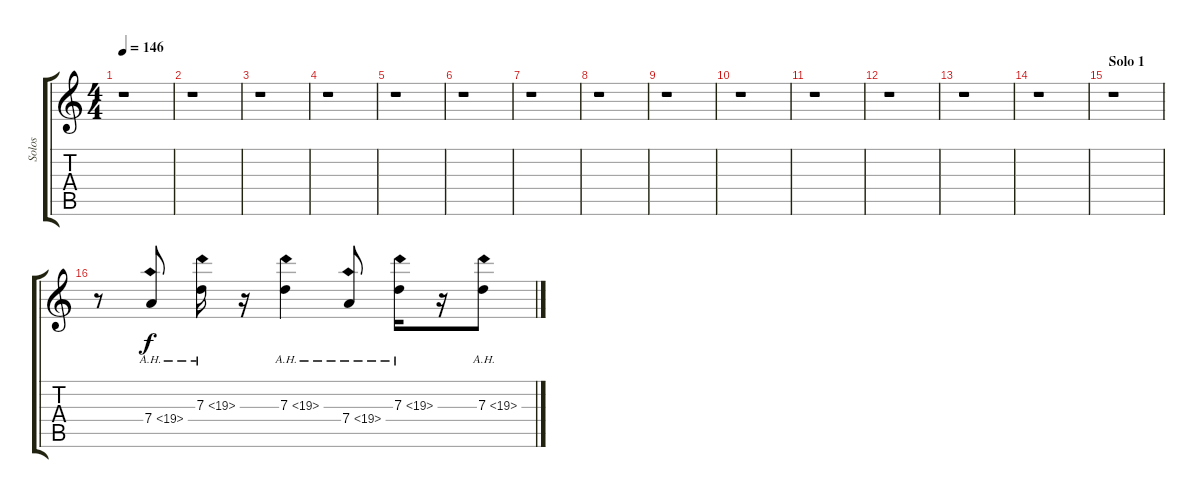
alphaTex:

\track ("Solos" "Solos") {instrument distortionguitar}
\staff {score tabs}
\tuning (E4 B3 G3 D3 A2 E2) {hide}
\ts (4 4)
\tempo 146
\clef g2
\ks c
r.1{dy f} |
r.1 |
r.1 |
r.1 |
r.1 |
r.1 |
r.1 |
r.1 |
r.1 |
r.1 |
r.1 |
r.1 |
r.1 |
r.1 |
\section ("" "Solo 1")
r.1 |
r.8 7.4{ah 12}.8 7.3{ah 12}.16 r.16 7.3{ah 12}.4 7.4{ah 12}.8 7.3{ah 12}.16 r.16 7.3{ah 12}.8
